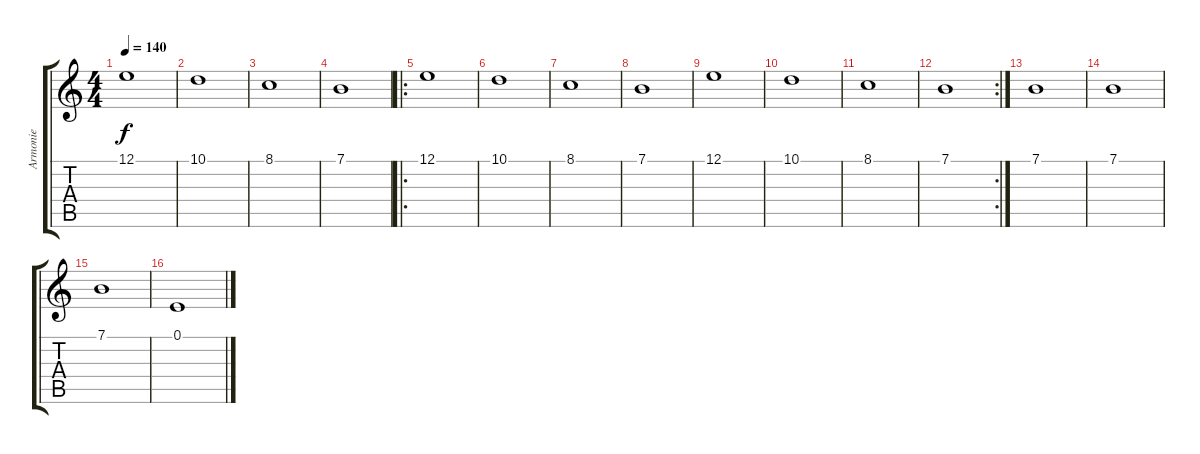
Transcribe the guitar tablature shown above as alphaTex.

\track ("Armonie" "Armonie") {instrument pad2warm}
\staff {score tabs}
\tuning (E4 B3 G3 D3 A2 E2) {hide}
\ts (4 4)
\tempo 140
\clef g2
\ks c
12.1.1{dy f} |
10.1.1 |
8.1.1 |
7.1.1 |
\ro
12.1.1 |
10.1.1 |
8.1.1 |
7.1.1 |
12.1.1 |
10.1.1 |
8.1.1 |
\rc 2
7.1.1 |
7.1.1 |
7.1.1 |
7.1.1 |
0.1.1
